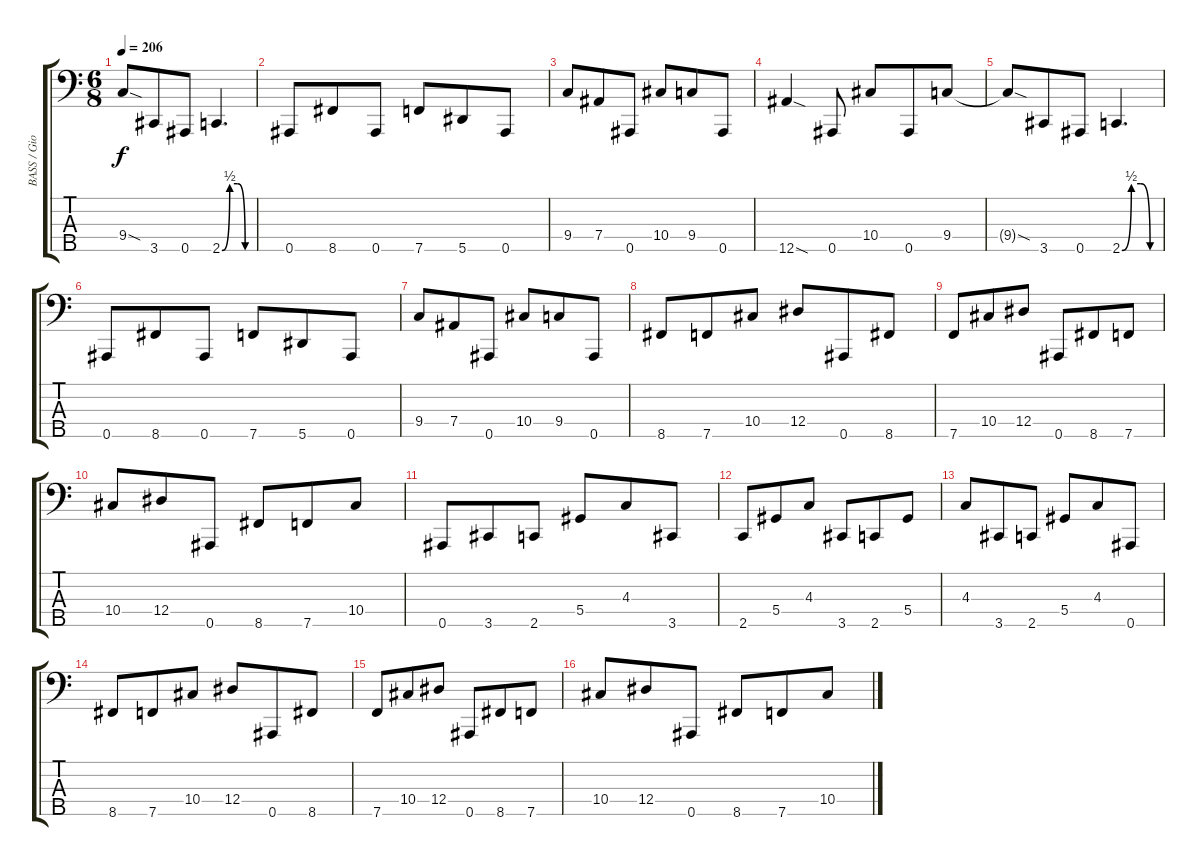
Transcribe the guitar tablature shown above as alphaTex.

\track ("BASS / Gio" "BASS / Gio") {instrument electricbassfinger}
\staff {score tabs}
\tuning (Gb2 Db2 Ab1 Eb1 Bb0) {hide}
\ts (6 8)
\tempo 206
\clef f4
\ks c
9.4{sod t}.8{dy f} 3.5.8 0.5.8 2.5{be (custom 0 0 15 2 30 2 45 0 60 0)}.4{d} |
0.5.8 8.5.8 0.5.8 7.5.8 5.5.8 0.5.8 |
9.4.8 7.4.8 0.5.8 10.4.8 9.4.8 0.5.8 |
12.5{sod}.4 0.5.8 10.4.8 0.5.8 9.4.8 |
9.4{sod t}.8 3.5.8 0.5.8 2.5{be (custom 0 0 15 2 30 2 45 0 60 0)}.4{d} |
0.5.8 8.5.8 0.5.8 7.5.8 5.5.8 0.5.8 |
9.4.8 7.4.8 0.5.8 10.4.8 9.4.8 0.5.8 |
8.5.8 7.5.8 10.4.8 12.4.8 0.5.8 8.5.8 |
7.5.8 10.4.8 12.4.8 0.5.8 8.5.8 7.5.8 |
10.4.8 12.4.8 0.5.8 8.5.8 7.5.8 10.4.8 |
0.5.8 3.5.8 2.5.8 5.4.8 4.3.8 3.5.8 |
2.5.8 5.4.8 4.3.8 3.5.8 2.5.8 5.4.8 |
4.3.8 3.5.8 2.5.8 5.4.8 4.3.8 0.5.8 |
8.5.8 7.5.8 10.4.8 12.4.8 0.5.8 8.5.8 |
7.5.8 10.4.8 12.4.8 0.5.8 8.5.8 7.5.8 |
10.4.8 12.4.8 0.5.8 8.5.8 7.5.8 10.4.8
